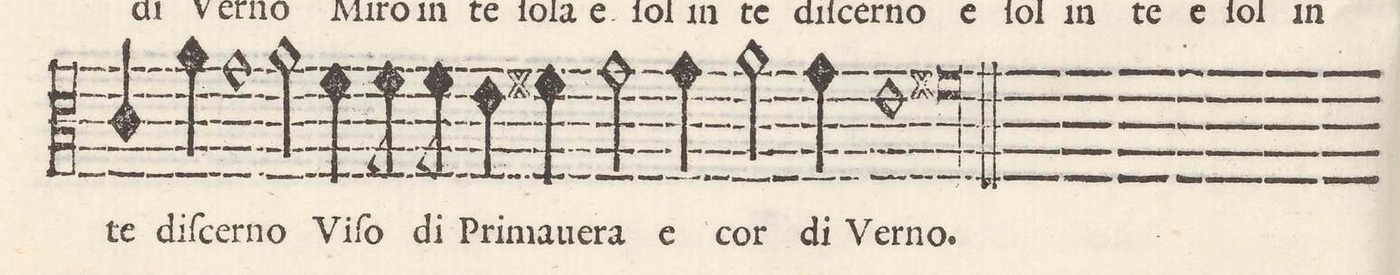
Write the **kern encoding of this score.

**kern	**text
*I"Quinto	*
*clefC3	*
*k[]	*
*met(C)	*
*M2/1	*
4c/	te
4a\	diſ-
=33-	=33-
1g	-cer-
2a\	-no
4f\	Vi-
8f\	-ſo
8f\	di
=34-	=34-
4e\	Pri-
4f#X\	-ma-
2g\	-ue-
4g\	-ra e
2a\	cor
4g\	di
=35-	=35-
1e	Ver-
00f#X	-no.
=36-	=36-
=37-	=37-
1ryy	.
=||	=||
*-	*-
